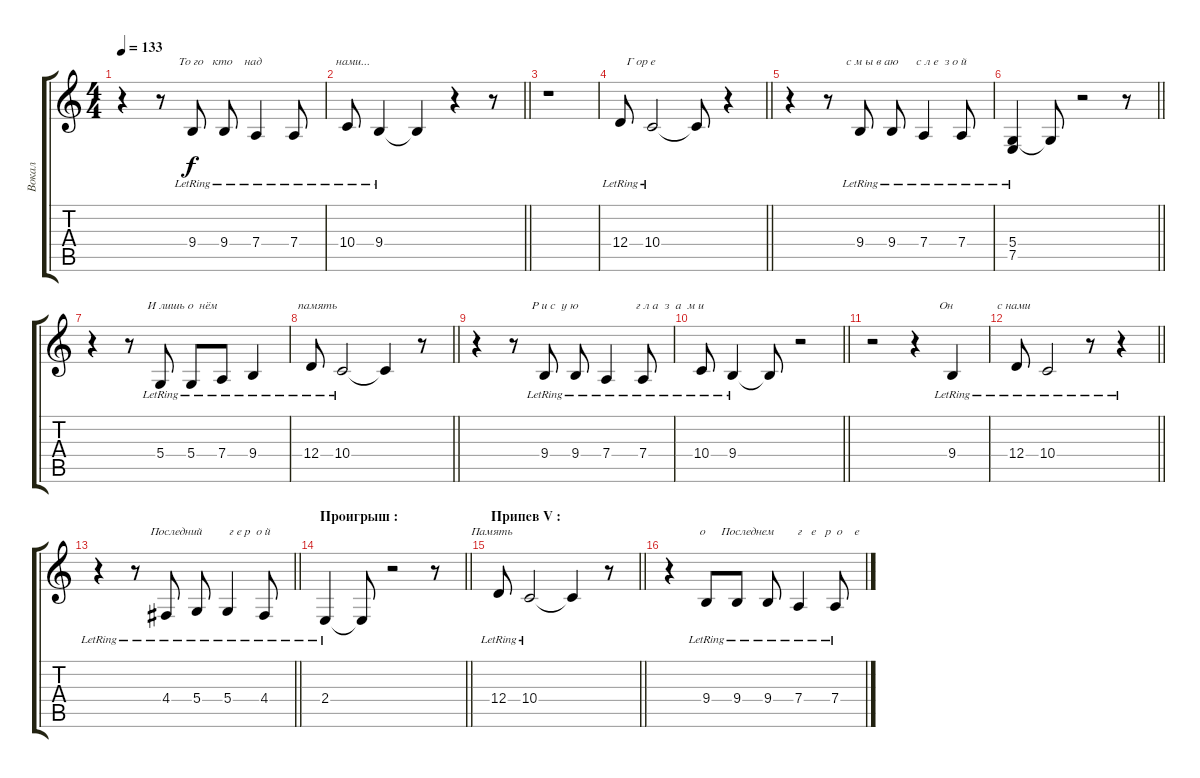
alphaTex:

\track ("Вокал" "Вокал") {instrument lead6voice}
\staff {score tabs}
\tuning (E4 B3 G3 D3 A2 E2) {hide}
\ts (4 4)
\tempo 133
\clef g2
\ks c
r.4{dy f} r.8{txt "      То го   кто    над "} 9.4{lr}.8 9.4{lr}.8 7.4{lr}.4 7.4{lr}.8{txt "              нами..."} |
\barLineRight lightlight
10.4{lr}.8 9.4{lr}.4 9.4{t}.4 r.4 r.8 |
r.1{txt "                          Г ор е"} |
\barLineRight lightlight
12.4{lr}.8 10.4{lr}.2 10.4{t}.8 r.4 |
r.4 r.8{txt "      с м ы в аю      с л е  з о й"} 9.4{lr}.8 9.4{lr}.8 7.4{lr}.4 7.4{lr}.8 |
\barLineRight lightlight
(5.4{lr} 7.5).4 5.4{t}.8 r.2 r.8 |
r.4 r.8{txt "      И лишь о  нём"} 5.4{lr}.8 5.4{lr}.8 7.4{lr}.8 9.4{lr}.4{txt "               память"} |
\barLineRight lightlight
12.4{lr}.8 10.4{lr}.2 10.4{t}.4 r.8 |
r.4 r.8{txt "      Р и с  у ю      "} 9.4{lr}.8 9.4{lr}.8 7.4{lr}.4{txt "          г л а  з  а  м и "} 7.4{lr}.8 |
\barLineRight lightlight
10.4{lr}.8 9.4{lr}.4 9.4{t}.8 r.2 |
r.2{txt "                          "} r.4{txt "        Он"} 9.4{lr}.4{txt "               с нами"} |
\barLineRight lightlight
12.4{lr}.8 10.4{lr}.2 r.8 r.4 |
\barLineRight lightlight
r.4 r.8{txt "     Последний         г е р  о й"} 4.4{lr}.8 5.4{lr}.8 5.4{lr}.4 4.4{lr}.8 |
\section ("" "Проигрыш :")
\barLineRight lightlight
2.4{lr}.4 2.4{t}.8 r.2 r.8{txt "            Память"} |
\section ("" "Припев V :")
\barLineRight lightlight
12.4{lr}.8 10.4{lr}.2 10.4{t}.4 r.8 |
r.4{txt "          о"} 9.4{lr}.8{txt "     Последнем        г   е   р  о    е"} 9.4{lr}.8 9.4{lr}.8 7.4{lr}.4 7.4{lr}.8
